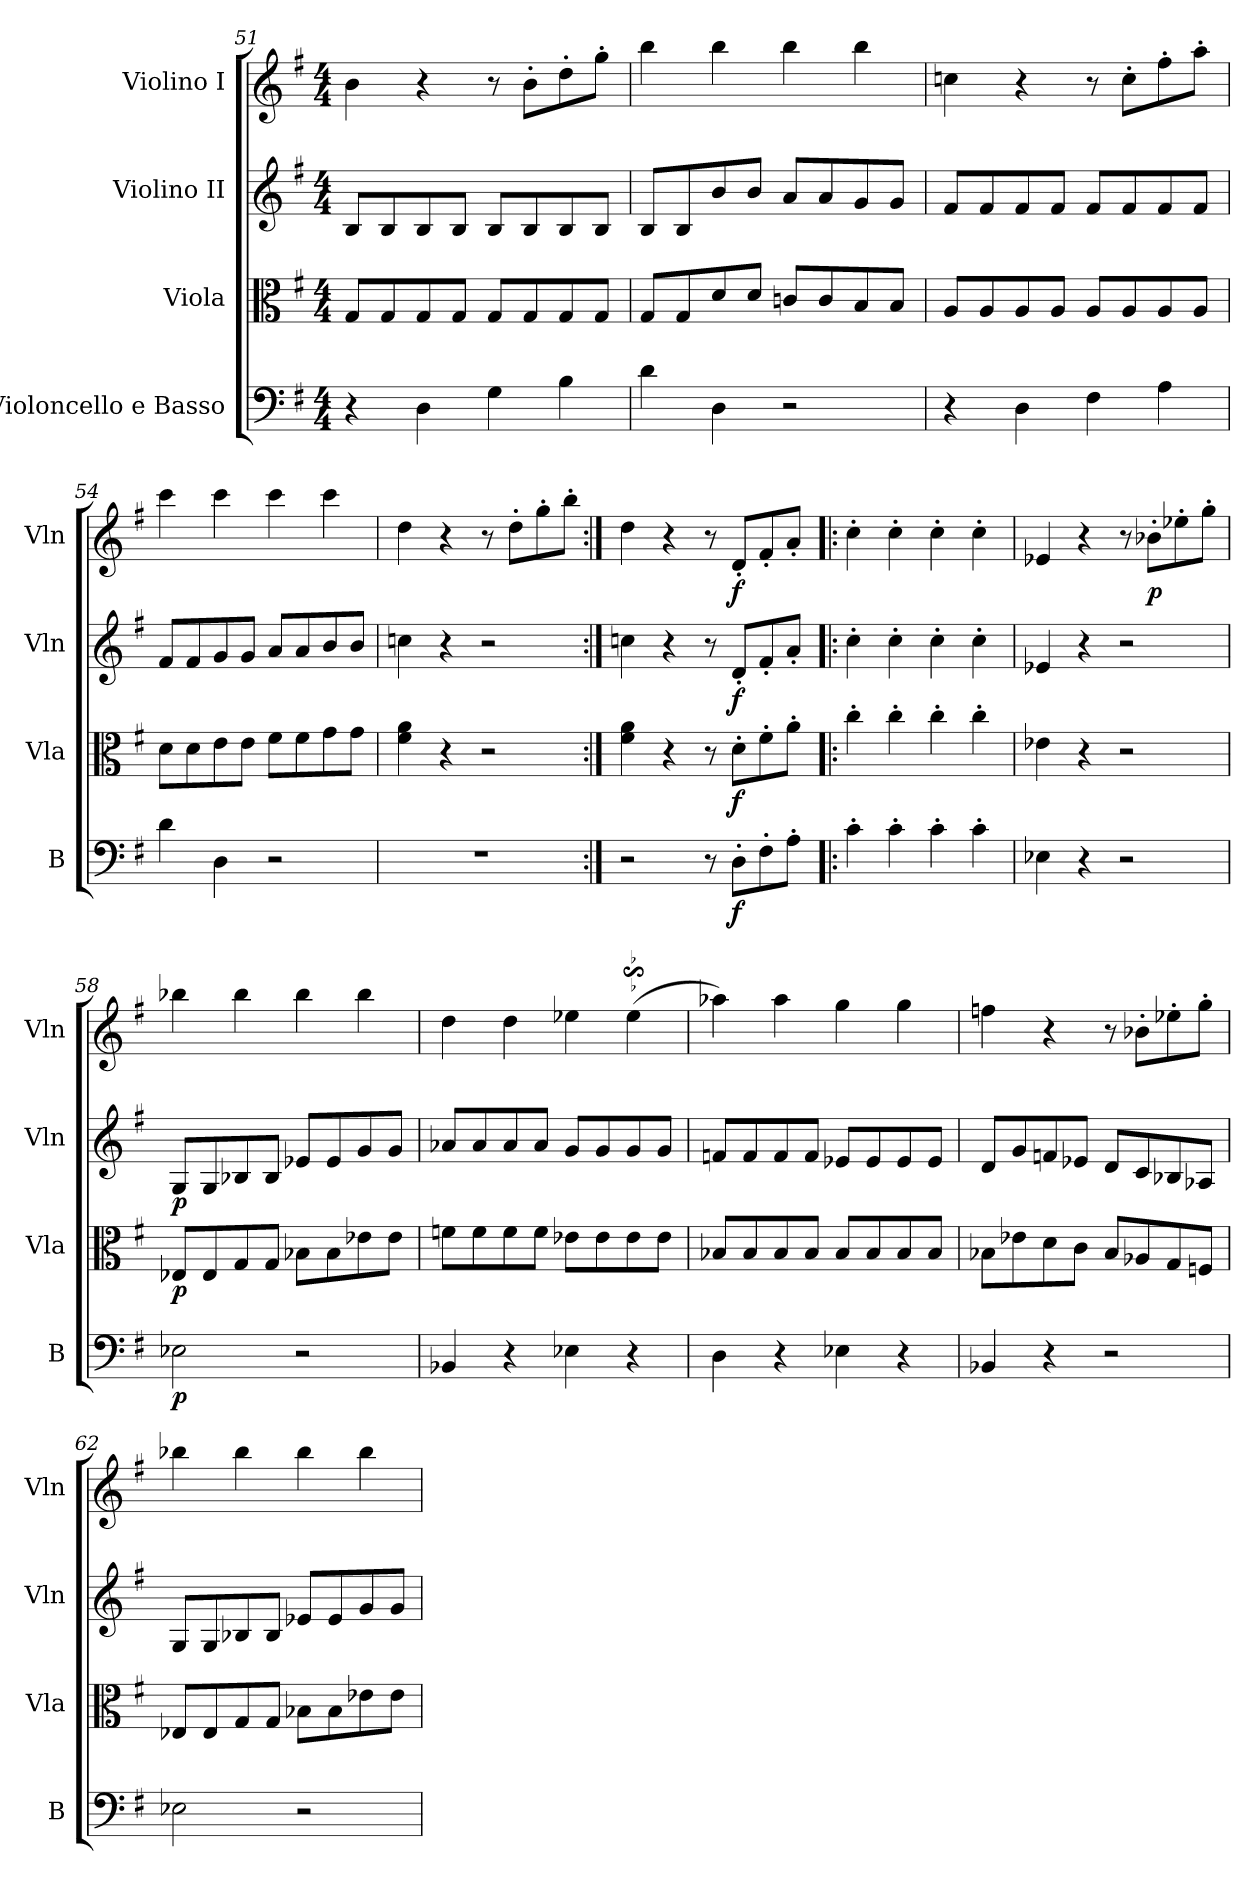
**kern	**dynam	**kern	**dynam	**kern	**dynam	**kern	**dynam
*part4	*part4	*part3	*part3	*part2	*part2	*part1	*part1
*staff4	*staff4	*staff3	*staff3	*staff2	*staff2	*staff1	*staff1
*I"Violoncello e Basso	*	*I"Viola	*	*I"Violino II	*	*I"Violino I	*
*I'B	*	*I'Vla	*	*I'Vln	*	*I'Vln	*
!!LO:LB:g=z
*clefF4	*	*clefC3	*	*clefG2	*	*clefG2	*
*k[f#]	*	*k[f#]	*	*k[f#]	*	*k[f#]	*
*G:	*	*G:	*	*G:	*	*G:	*
*M4/4	*	*M4/4	*	*M4/4	*	*M4/4	*
=51	=51	=51	=51	=51	=51	=51	=51
4r	.	8GL	.	8BL	.	4b	.
.	.	8G	.	8B	.	.	.
4D	.	8G	.	8B	.	4r	.
.	.	8GJ	.	8BJ	.	.	.
4G	.	8GL	.	8BL	.	8r	.
.	.	8G	.	8B	.	8b'L	.
4B	.	8G	.	8B	.	8dd'	.
.	.	8GJ	.	8BJ	.	8gg'J	.
=52	=52	=52	=52	=52	=52	=52	=52
4d	.	8GL	.	8BL	.	4bb	.
.	.	8G	.	8B	.	.	.
4D	.	8d	.	8b	.	4bb	.
.	.	8dJ	.	8bJ	.	.	.
2r	.	8cnL	.	8aL	.	4bb	.
.	.	8c	.	8a	.	.	.
.	.	8B	.	8g	.	4bb	.
.	.	8BJ	.	8gJ	.	.	.
=53	=53	=53	=53	=53	=53	=53	=53
4r	.	8AL	.	8f#L	.	4ccn	.
.	.	8A	.	8f#	.	.	.
4D	.	8A	.	8f#	.	4r	.
.	.	8AJ	.	8f#J	.	.	.
4F#	.	8AL	.	8f#L	.	8r	.
.	.	8A	.	8f#	.	8cc'L	.
4A	.	8A	.	8f#	.	8ff#'	.
.	.	8AJ	.	8f#J	.	8aa'J	.
=54	=54	=54	=54	=54	=54	=54	=54
4d	.	8dL	.	8f#L	.	4ccc	.
.	.	8d	.	8f#	.	.	.
4D	.	8e	.	8g	.	4ccc	.
.	.	8eJ	.	8gJ	.	.	.
2r	.	8f#L	.	8aL	.	4ccc	.
.	.	8f#	.	8a	.	.	.
.	.	8g	.	8b	.	4ccc	.
.	.	8gJ	.	8bJ	.	.	.
=55A	=55A	=55A	=55A	=55A	=55A	=55A	=55A
1r	.	4a 4f#	.	4ccn	.	4dd	.
.	.	4r	.	4r	.	4r	.
.	.	2r	.	2r	.	8r	.
.	.	.	.	.	.	8dd'L	.
.	.	.	.	.	.	8gg'	.
.	.	.	.	.	.	8bb'J	.
=55B:|!	=55B:|!	=55B:|!	=55B:|!	=55B:|!	=55B:|!	=55B:|!	=55B:|!
2r	.	4a 4f#	.	4ccn	.	4dd	.
.	.	4r	.	4r	.	4r	.
8r	.	8r	.	8r	.	8r	.
8D'L	f	8d'L	f	8d'L	f	8d'L	f
8F#'	.	8f#'	.	8f#'	.	8f#'	.
8A'J	.	8a'J	.	8a'J	.	8a'J	.
=56!|:	=56!|:	=56!|:	=56!|:	=56!|:	=56!|:	=56!|:	=56!|:
4c'	.	4cc'	.	4cc'	.	4cc'	.
4c'	.	4cc'	.	4cc'	.	4cc'	.
4c'	.	4cc'	.	4cc'	.	4cc'	.
4c'	.	4cc'	.	4cc'	.	4cc'	.
=57	=57	=57	=57	=57	=57	=57	=57
4E-X	.	4e-X	.	4e-X	.	4e-X	.
4r	.	4r	.	4r	.	4r	.
2r	.	2r	.	2r	.	8r	.
.	.	.	.	.	.	8b-X'L	p
.	.	.	.	.	.	8ee-X'	.
.	.	.	.	.	.	8gg'J	.
=58	=58	=58	=58	=58	=58	=58	=58
2E-X	p	8E-XL	p	8GL	p	4bb-X	.
.	.	8E-	.	8G	.	.	.
.	.	8G	.	8B-X	.	4bb-	.
.	.	8GJ	.	8B-J	.	.	.
2r	.	8B-XL	.	8e-XL	.	4bb-	.
.	.	8B-	.	8e-	.	.	.
.	.	8e-X	.	8g	.	4bb-	.
.	.	8e-J	.	8gJ	.	.	.
=59	=59	=59	=59	=59	=59	=59	=59
4BB-X	.	8fnL	.	8a-XL	.	4dd	.
.	.	8f	.	8a-	.	.	.
4r	.	8f	.	8a-	.	4dd	.
.	.	8fJ	.	8a-J	.	.	.
4E-X	.	8e-XL	.	8gL	.	4ee-X	.
.	.	8e-	.	8g	.	.	.
4r	.	8e-	.	8g	.	(4ee-s$Ss	.
.	.	8e-J	.	8gJ	.	.	.
=60	=60	=60	=60	=60	=60	=60	=60
4D	.	8B-XL	.	8fnL	.	4aa-X)	.
.	.	8B-	.	8f	.	.	.
4r	.	8B-	.	8f	.	4aa-	.
.	.	8B-J	.	8fJ	.	.	.
4E-X	.	8B-L	.	8e-XL	.	4gg	.
.	.	8B-	.	8e-	.	.	.
4r	.	8B-	.	8e-	.	4gg	.
.	.	8B-J	.	8e-J	.	.	.
=61	=61	=61	=61	=61	=61	=61	=61
4BB-X	.	8B-XL	.	8dL	.	4ffn	.
.	.	8e-X	.	8g	.	.	.
4r	.	8d	.	8fn	.	4r	.
.	.	8cJ	.	8e-XJ	.	.	.
2r	.	8B-L	.	8dL	.	8r	.
.	.	8A-X	.	8c	.	8b-X'L	.
.	.	8G	.	8B-X	.	8ee-X'	.
.	.	8FnJ	.	8A-XJ	.	8gg'J	.
!!LO:LB:g=z
=62	=62	=62	=62	=62	=62	=62	=62
2E-X	.	8E-XL	.	8GL	.	4bb-X	.
.	.	8E-	.	8G	.	.	.
.	.	8G	.	8B-X	.	4bb-	.
.	.	8GJ	.	8B-J	.	.	.
2r	.	8B-XL	.	8e-XL	.	4bb-	.
.	.	8B-	.	8e-	.	.	.
.	.	8e-X	.	8g	.	4bb-	.
.	.	8e-J	.	8gJ	.	.	.
=	=	=	=	=	=	=	=
*-	*-	*-	*-	*-	*-	*-	*-
